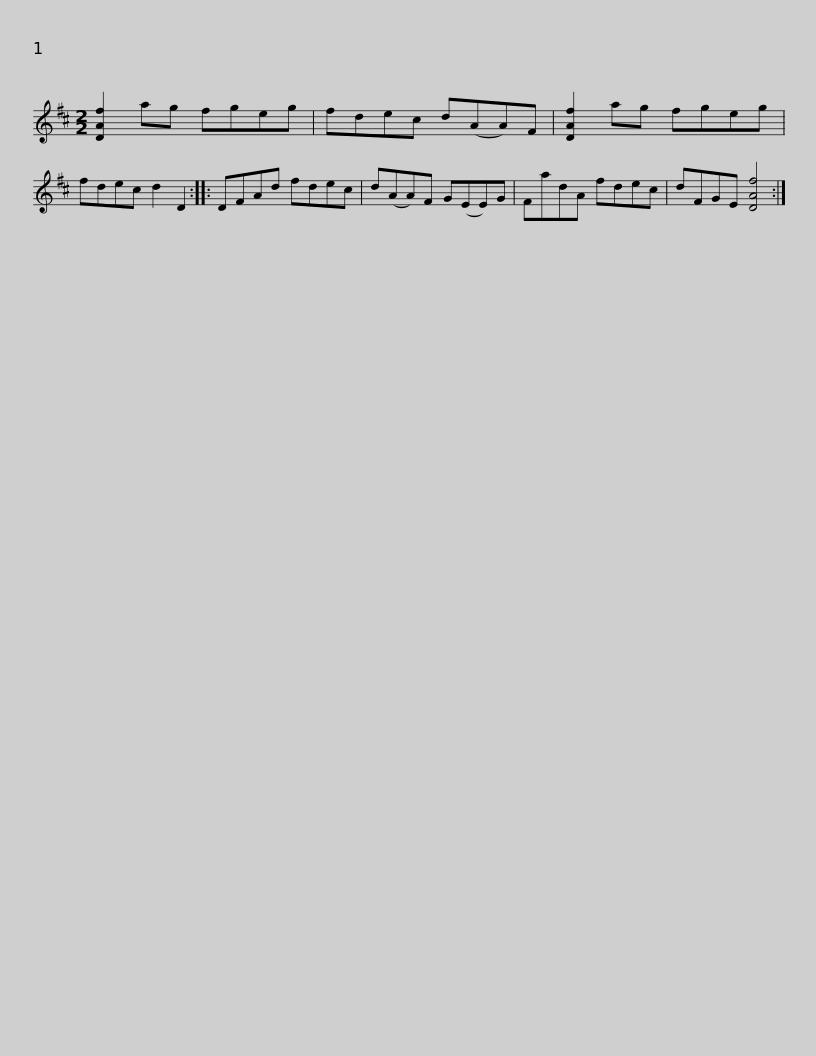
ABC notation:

X:1
L:1/8
M:2/2
I:linebreak $
K:D
V:1 treble
V:1
 [DAf]2 ag fgeg | fdec d(AA)F | [DAf]2 ag fgeg | fdec d2 D2 :: DFAd fdec |$ %5
 d(AA)F G(EE)G | FadA fdec | dFGE [DAf]4 :| %8
